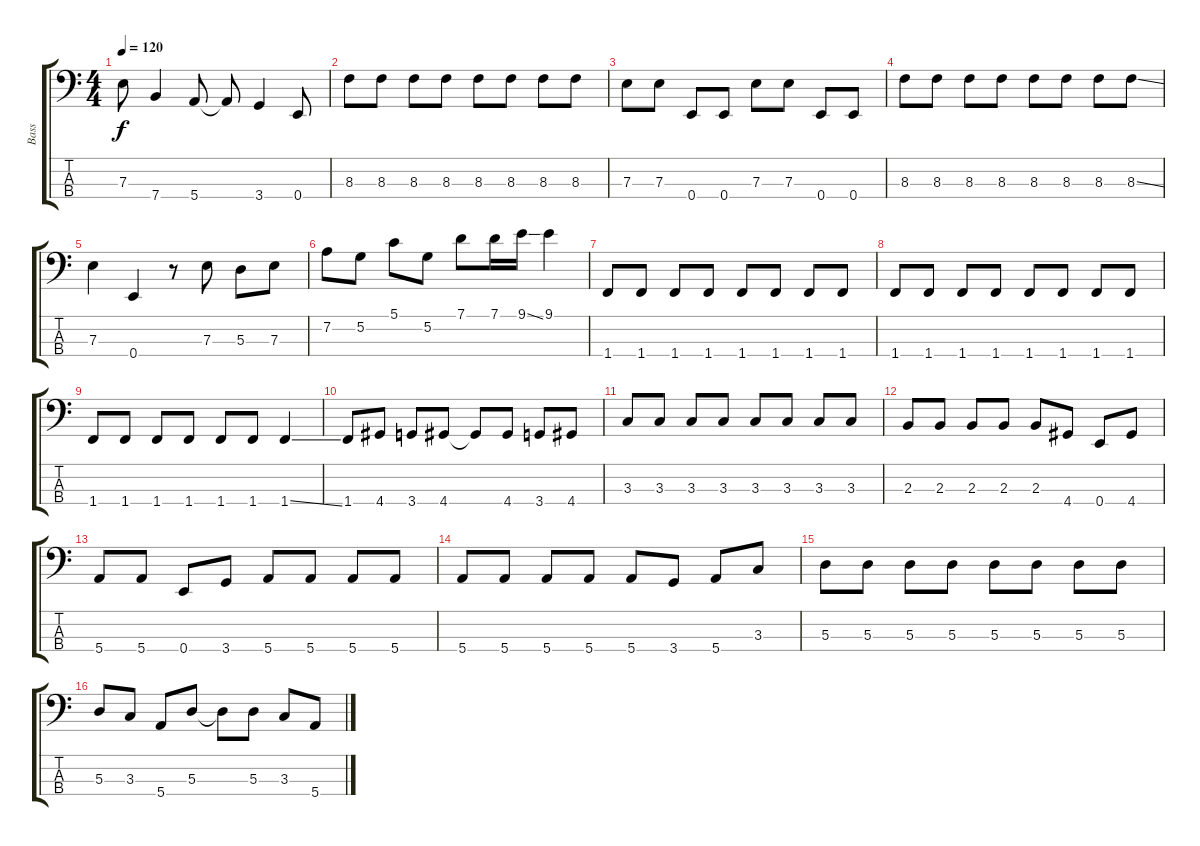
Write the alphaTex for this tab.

\track ("Bass" "Bass") {instrument electricbasspick}
\staff {score tabs}
\tuning (G2 D2 A1 E1) {hide}
\ts (4 4)
\tempo 120
\clef f4
\ks c
7.3.8{dy f} 7.4.4 5.4.8 5.4{t}.8 3.4.4 0.4.8 |
8.3.8 8.3.8 8.3.8 8.3.8 8.3.8 8.3.8 8.3.8 8.3.8 |
7.3.8 7.3.8 0.4.8 0.4.8 7.3.8 7.3.8 0.4.8 0.4.8 |
8.3.8 8.3.8 8.3.8 8.3.8 8.3.8 8.3.8 8.3.8 8.3{ss}.8 |
7.3.4 0.4.4 r.8 7.3.8 5.3.8 7.3.8 |
7.2.8 5.2.8 5.1.8 5.2.8 7.1.8 7.1.16 9.1{ss}.16 9.1.4 |
1.4.8 1.4.8 1.4.8 1.4.8 1.4.8 1.4.8 1.4.8 1.4.8 |
1.4.8 1.4.8 1.4.8 1.4.8 1.4.8 1.4.8 1.4.8 1.4.8 |
1.4.8 1.4.8 1.4.8 1.4.8 1.4.8 1.4.8 1.4{ss}.4 |
1.4.8 4.4.8 3.4.8 4.4.8 4.4{t}.8 4.4.8 3.4.8 4.4.8 |
3.3.8 3.3.8 3.3.8 3.3.8 3.3.8 3.3.8 3.3.8 3.3.8 |
2.3.8 2.3.8 2.3.8 2.3.8 2.3.8 4.4.8 0.4.8 4.4.8 |
5.4.8 5.4.8 0.4.8 3.4.8 5.4.8 5.4.8 5.4.8 5.4.8 |
5.4.8 5.4.8 5.4.8 5.4.8 5.4.8 3.4.8 5.4.8 3.3.8 |
5.3.8 5.3.8 5.3.8 5.3.8 5.3.8 5.3.8 5.3.8 5.3.8 |
5.3.8 3.3.8 5.4.8 5.3.8 5.3{t}.8 5.3.8 3.3.8 5.4.8
